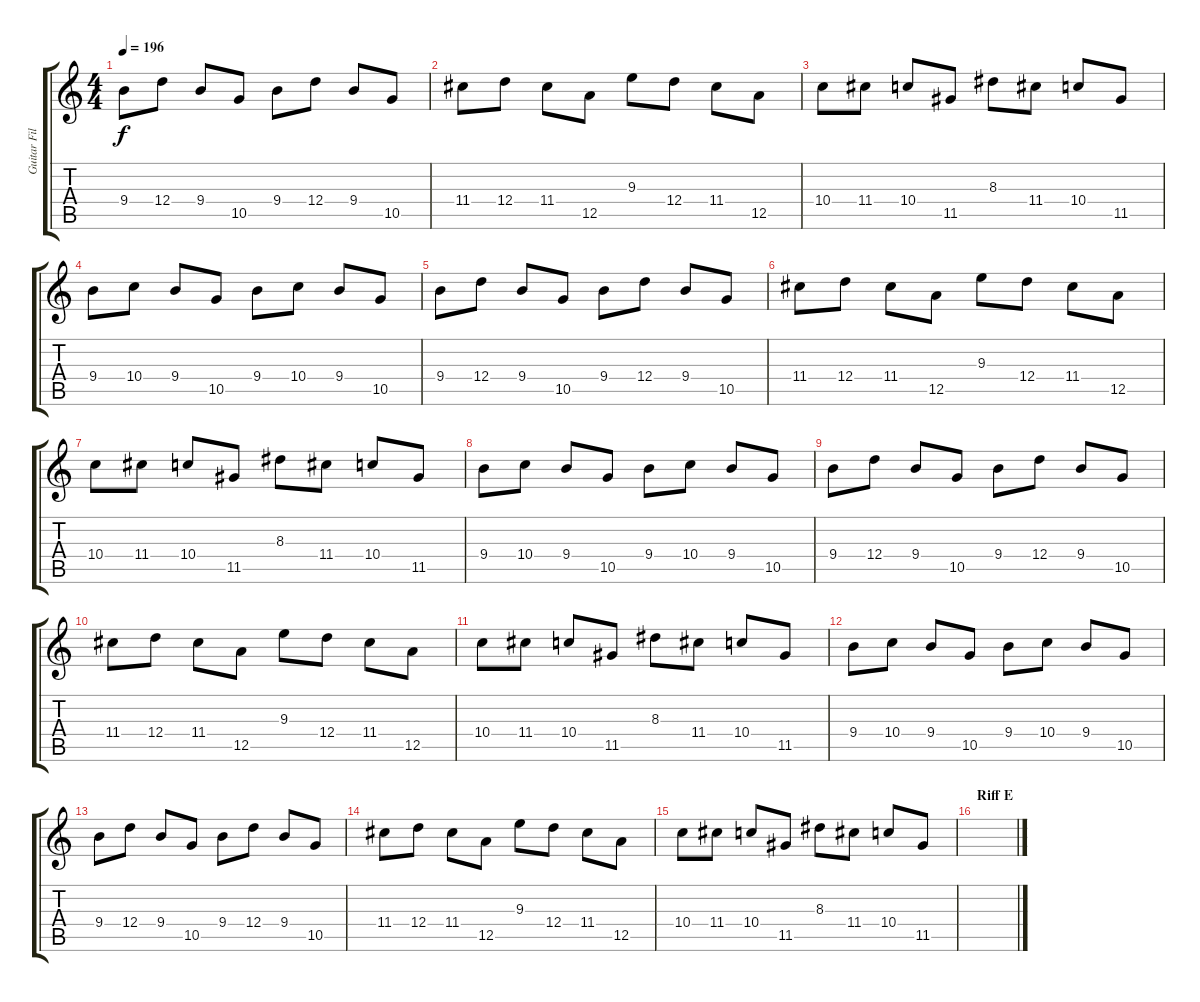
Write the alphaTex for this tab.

\track ("Guitar Fills" "Guitar Fil") {instrument distortionguitar}
\staff {score tabs}
\tuning (E4 B3 G3 D3 A2 E2) {hide}
\ts (4 4)
\tempo 196
\clef g2
\ks c
9.4.8{dy f} 12.4.8 9.4.8 10.5.8 9.4.8 12.4.8 9.4.8 10.5.8 |
11.4.8 12.4.8 11.4.8 12.5.8 9.3.8 12.4.8 11.4.8 12.5.8 |
10.4.8 11.4.8 10.4.8 11.5.8 8.3.8 11.4.8 10.4.8 11.5.8 |
9.4.8 10.4.8 9.4.8 10.5.8 9.4.8 10.4.8 9.4.8 10.5.8 |
9.4.8 12.4.8 9.4.8 10.5.8 9.4.8 12.4.8 9.4.8 10.5.8 |
11.4.8 12.4.8 11.4.8 12.5.8 9.3.8 12.4.8 11.4.8 12.5.8 |
10.4.8 11.4.8 10.4.8 11.5.8 8.3.8 11.4.8 10.4.8 11.5.8 |
9.4.8 10.4.8 9.4.8 10.5.8 9.4.8 10.4.8 9.4.8 10.5.8 |
9.4.8 12.4.8 9.4.8 10.5.8 9.4.8 12.4.8 9.4.8 10.5.8 |
11.4.8 12.4.8 11.4.8 12.5.8 9.3.8 12.4.8 11.4.8 12.5.8 |
10.4.8 11.4.8 10.4.8 11.5.8 8.3.8 11.4.8 10.4.8 11.5.8 |
9.4.8 10.4.8 9.4.8 10.5.8 9.4.8 10.4.8 9.4.8 10.5.8 |
9.4.8 12.4.8 9.4.8 10.5.8 9.4.8 12.4.8 9.4.8 10.5.8 |
11.4.8 12.4.8 11.4.8 12.5.8 9.3.8 12.4.8 11.4.8 12.5.8 |
10.4.8 11.4.8 10.4.8 11.5.8 8.3.8 11.4.8 10.4.8 11.5.8 |
\section ("" "Riff E")
